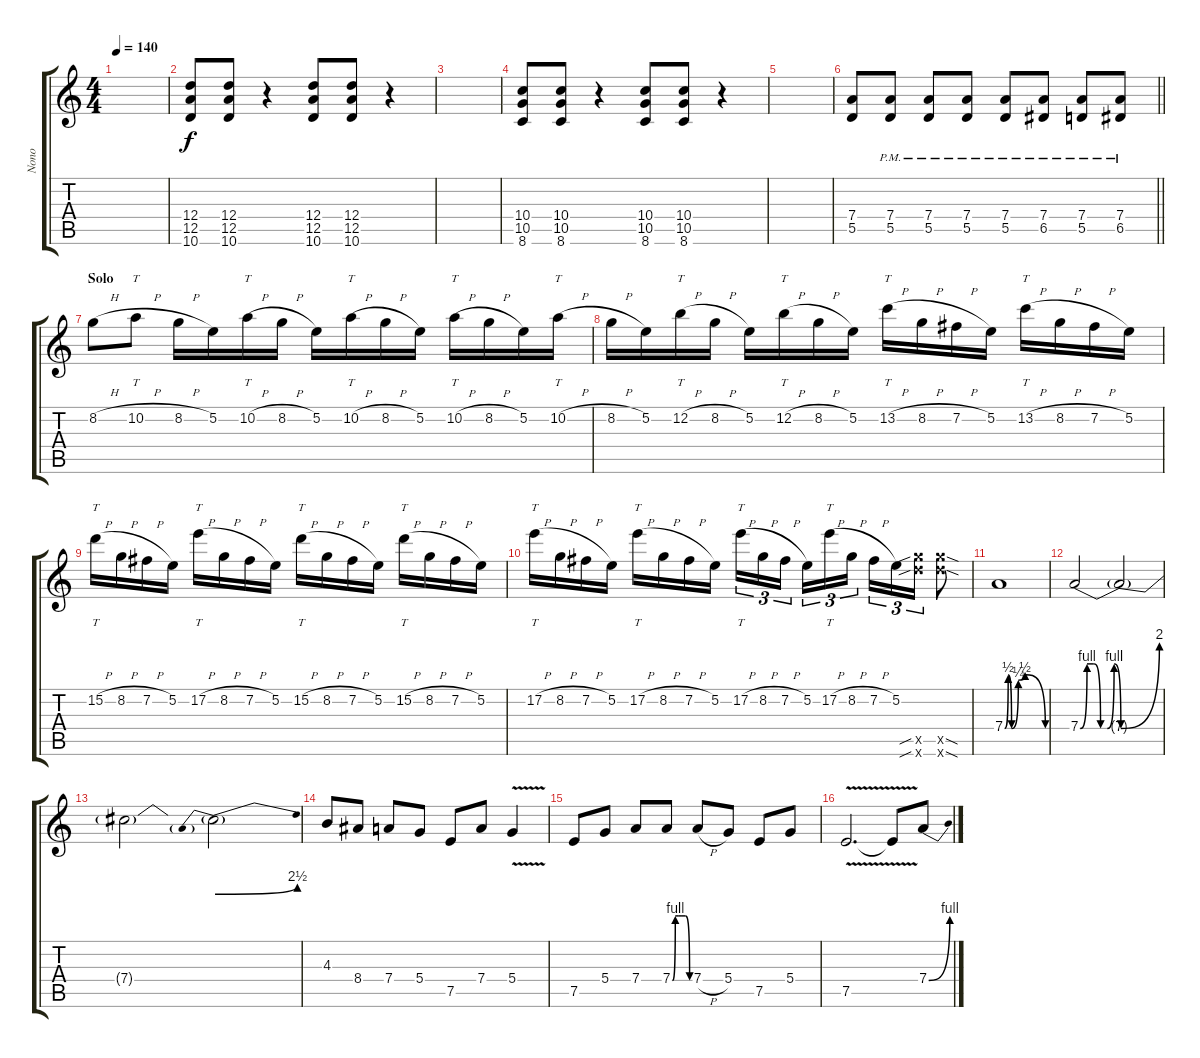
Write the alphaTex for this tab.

\track ("Nono" "Nono") {instrument distortionguitar}
\staff {score tabs}
\tuning (E4 B3 G3 D3 A2 E2) {hide}
\ts (4 4)
\tempo 140
\clef g2
\ks c
|
(12.4 12.5 10.6).8 (12.4 12.5 10.6).8 r.4 (12.4 12.5 10.6).8 (12.4 12.5 10.6).8 r.4 |
|
(10.4 10.5 8.6).8 (10.4 10.5 8.6).8 r.4 (10.4 10.5 8.6).8 (10.4 10.5 8.6).8 r.4 |
|
\barLineRight lightlight
(7.4 5.5).8 (7.4{pm} 5.5{pm}).8 (7.4{pm} 5.5{pm}).8 (7.4{pm} 5.5{pm}).8 (7.4{pm} 5.5{pm}).8 (7.4{pm} 6.5{pm}).8 (7.4{pm} 5.5{pm}).8 (7.4{pm} 6.5{pm}).8 |
\section ("" "Solo")
8.2{h}.8 10.2{h}.8{tt} 8.2{h}.16 5.2.16 10.2{h}.16{tt} 8.2{h}.16 5.2.16 10.2{h}.16{tt} 8.2{h}.16 5.2.16 10.2{h}.16{tt} 8.2{h}.16 5.2.16 10.2{h}.16{tt} |
8.2{h}.16 5.2.16 12.2{h}.16{tt} 8.2{h}.16 5.2.16 12.2{h}.16{tt} 8.2{h}.16 5.2.16 13.2{h}.16{tt} 8.2{h}.16 7.2{h}.16 5.2.16 13.2{h}.16{tt} 8.2{h}.16 7.2{h}.16 5.2.16 |
15.2{h}.16{tt} 8.2{h}.16 7.2{h}.16 5.2.16 17.2{h}.16{tt} 8.2{h}.16 7.2{h}.16 5.2.16 15.2{h}.16{tt} 8.2{h}.16 7.2{h}.16 5.2.16 15.2{h}.16{tt} 8.2{h}.16 7.2{h}.16 5.2.16 |
17.2{h}.16{tt} 8.2{h}.16 7.2{h}.16 5.2.16 17.2{h}.16{tt} 8.2{h}.16 7.2{h}.16 5.2.16 17.2{h}.16{tt tu (3 2)} 8.2{h}.16{tu (3 2)} 7.2{h}.16{tu (3 2) beam splitsecondary} 5.2.16{tu (3 2)} 17.2{h}.16{tt tu (3 2)} 8.2{h}.16{tu (3 2)} 7.2{h}.16{tu (3 2)} 5.2.16{tu (3 2)} (22.5{sib x} 22.6{sib x}).16{tu (3 2)} (22.5{sod x} 22.6{sod x}).8 |
7.4{be (custom 0 0 5 2 10 0 20 1 30 2 60 0)}.1 |
7.4{be (custom 0 0 10 4 20 4 30 0 40 0 50 4 60 0)}.2 7.4{be (bend 0 0 60 8) t}.2 |
7.4{t}.2 7.4{be (prebendbend 0 8 60 10) t}.2 |
4.3.8 8.4.8 7.4.8 5.4.8 7.5.8 7.4.8 5.4{v}.4 |
7.5.8 5.4.8 7.4.8 7.4{be (custom 0 0 10 4 20 4 30 4 45 4 60 0)}.8 7.4{h}.8 5.4.8 7.5.8 5.4.8 |
7.5{v}.2{d} 7.5{t}.8 7.4{be (bend 0 0 60 4)}.8
